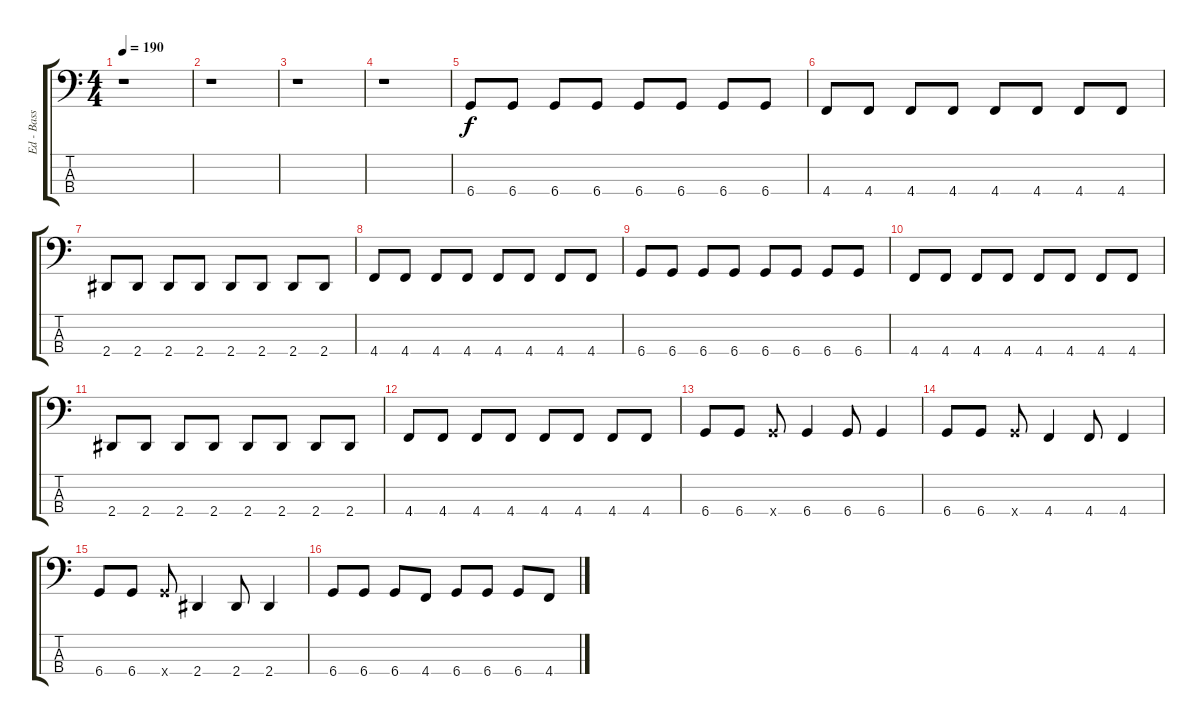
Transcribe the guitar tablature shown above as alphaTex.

\track ("Ed - Bass" "Ed - Bass") {instrument electricbasspick}
\staff {score tabs}
\tuning (Gb2 Db2 Ab1 Db1) {hide}
\ts (4 4)
\tempo 190
\clef f4
\ks c
r.1{dy f} |
r.1 |
r.1 |
r.1 |
6.4.8 6.4.8 6.4.8 6.4.8 6.4.8 6.4.8 6.4.8 6.4.8 |
4.4.8 4.4.8 4.4.8 4.4.8 4.4.8 4.4.8 4.4.8 4.4.8 |
2.4.8 2.4.8 2.4.8 2.4.8 2.4.8 2.4.8 2.4.8 2.4.8 |
4.4.8 4.4.8 4.4.8 4.4.8 4.4.8 4.4.8 4.4.8 4.4.8 |
6.4.8 6.4.8 6.4.8 6.4.8 6.4.8 6.4.8 6.4.8 6.4.8 |
4.4.8 4.4.8 4.4.8 4.4.8 4.4.8 4.4.8 4.4.8 4.4.8 |
2.4.8 2.4.8 2.4.8 2.4.8 2.4.8 2.4.8 2.4.8 2.4.8 |
4.4.8 4.4.8 4.4.8 4.4.8 4.4.8 4.4.8 4.4.8 4.4.8 |
6.4.8 6.4.8 6.4{x}.8 6.4.4 6.4.8 6.4.4 |
6.4.8 6.4.8 6.4{x}.8 4.4.4 4.4.8 4.4.4 |
6.4.8 6.4.8 6.4{x}.8 2.4.4 2.4.8 2.4.4 |
6.4.8 6.4.8 6.4.8 4.4.8 6.4.8 6.4.8 6.4.8 4.4.8
